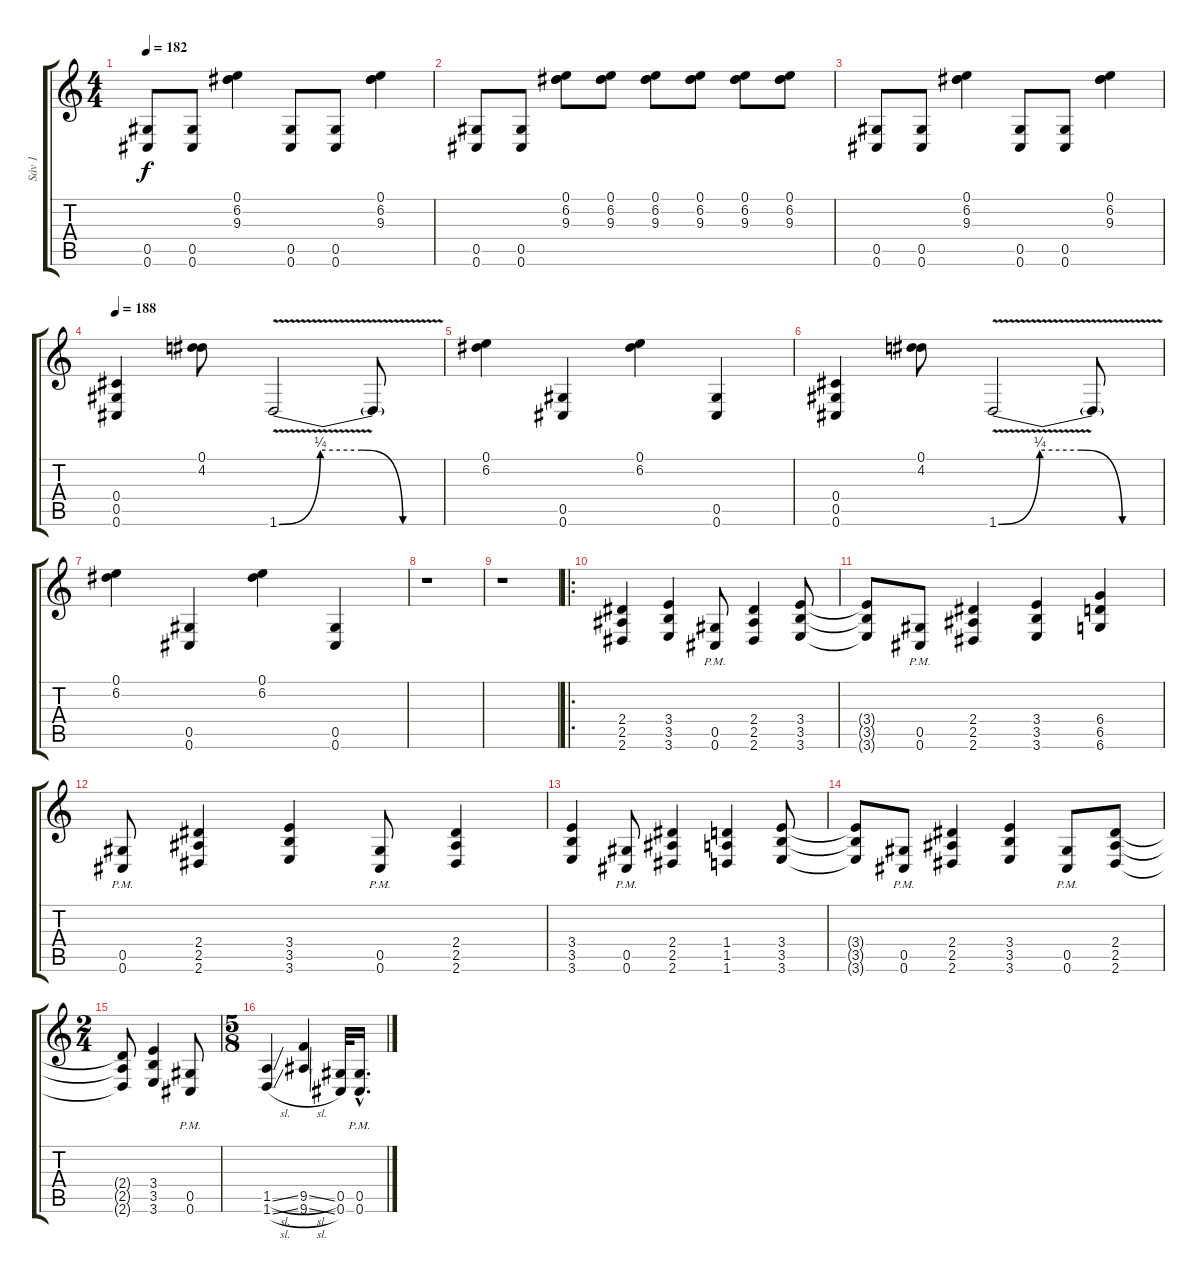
\track ("Sáv 1" "Sáv 1") {instrument distortionguitar}
\staff {score tabs}
\tuning (Eb4 Bb3 Gb3 Db3 Ab2 Db2) {hide}
\ts (4 4)
\tempo 182
\clef g2
\ks c
(0.5 0.6).8{dy f} (0.5 0.6).8 (0.1 6.2 9.3).4 (0.5 0.6).8 (0.5 0.6).8 (0.1 6.2 9.3).4 |
(0.5 0.6).8 (0.5 0.6).8 (0.1 6.2 9.3).8 (0.1 6.2 9.3).8 (0.1 6.2 9.3).8 (0.1 6.2 9.3).8 (0.1 6.2 9.3).8 (0.1 6.2 9.3).8 |
(0.5 0.6).8 (0.5 0.6).8 (0.1 6.2 9.3).4 (0.5 0.6).8 (0.5 0.6).8 (0.1 6.2 9.3).4 |
\tempo 188
(0.4 0.5 0.6).4 (0.1 4.2).8 1.6{be (custom 0 0 15 1 30 1 45 0 60 0) v}.2 1.6{t}.8 |
(0.1 6.2).4 (0.5 0.6).4 (0.1 6.2).4 (0.5 0.6).4 |
(0.4 0.5 0.6).4 (0.1 4.2).8 1.6{be (custom 0 0 15 1 30 1 45 0 60 0) v}.2 1.6{t}.8 |
(0.1 6.2).4 (0.5 0.6).4 (0.1 6.2).4 (0.5 0.6).4 |
r.1 |
r.1 |
\ro
(2.4 2.5 2.6).4 (3.4 3.5 3.6).4 (0.5{pm} 0.6{pm}).8 (2.4 2.5 2.6).4 (3.4 3.5 3.6).8 |
(3.4{t} 3.5{t} 3.6{t}).8 (0.5{pm} 0.6{pm}).8 (2.4 2.5 2.6).4 (3.4 3.5 3.6).4 (6.4 6.5 6.6).4 |
(0.5{pm} 0.6{pm}).8 (2.4 2.5 2.6).4 (3.4 3.5 3.6).4 (0.5{pm} 0.6{pm}).8 (2.4 2.5 2.6).4 |
(3.4 3.5 3.6).4 (0.5{pm} 0.6{pm}).8 (2.4 2.5 2.6).4 (1.4 1.5 1.6).4 (3.4 3.5 3.6).8 |
(3.4{t} 3.5{t} 3.6{t}).8 (0.5{pm} 0.6{pm}).8 (2.4 2.5 2.6).4 (3.4 3.5 3.6).4 (0.5{pm} 0.6{pm}).8 (2.4 2.5 2.6).8 |
\ts (2 4)
(2.4{t} 2.5{t} 2.6{t}).8 (3.4 3.5 3.6).4 (0.5{pm} 0.6{pm}).8 |
\ts (5 8)
(1.5{sl} 1.6{sl}).4 (9.5{sl} 9.6{sl}).4 (0.5 0.6).32 (0.5{hac pm} 0.6{hac pm}).16{d}
